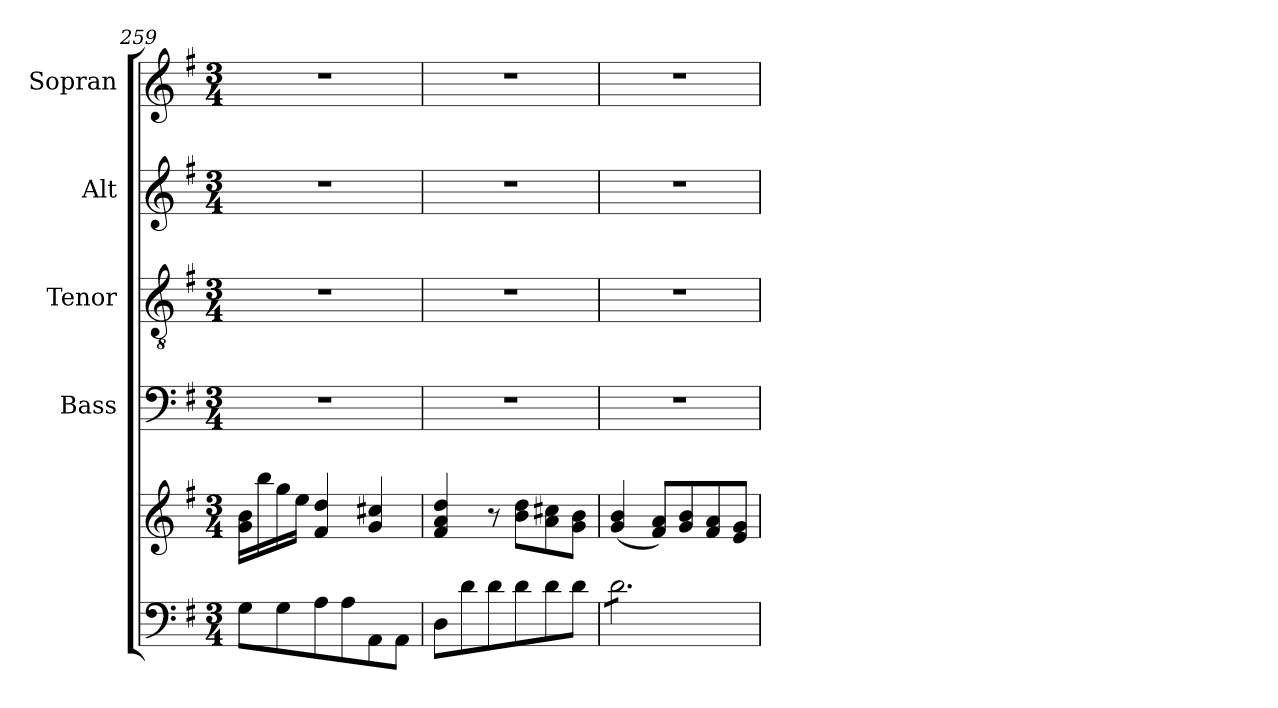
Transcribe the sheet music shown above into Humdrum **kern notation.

**kern	**kern	**kern	**kern	**kern	**kern
*part5	*part5	*part4	*part3	*part2	*part1
*staff6	*staff5	*staff4	*staff3	*staff2	*staff1
*	*	*I"Bass	*I"Tenor	*I"Alt	*I"Sopran
*	*	*I'B.	*I'T.	*I'A.	*I'S.
*clefF4	*clefG2	*clefF4	*clefGv2	*clefG2	*clefG2
*k[f#]	*k[f#]	*k[f#]	*k[f#]	*k[f#]	*k[f#]
*G:	*G:	*G:	*G:	*G:	*G:
*M3/4	*M3/4	*M3/4	*M3/4	*M3/4	*M3/4
=259	=259	=259	=259	=259	=259
8G\L	16g\ 16b\LL	2.r	2.r	2.r	2.r
.	16bb\	.	.	.	.
8G\	16gg\	.	.	.	.
.	16ee\JJ	.	.	.	.
8A\	4f#/ 4dd/	.	.	.	.
8A\	.	.	.	.	.
8AA\	4g/ 4cc#X/	.	.	.	.
8AA\J	.	.	.	.	.
=260	=260	=260	=260	=260	=260
8D\L	4f#/ 4a/ 4dd/	2.r	2.r	2.r	2.r
8d\	.	.	.	.	.
8d\	8r	.	.	.	.
8d\	8b\ 8dd\L	.	.	.	.
8d\	8a\ 8cc#X\	.	.	.	.
8d\J	8g\ 8b\J	.	.	.	.
=261	=261	=261	=261	=261	=261
*tremolo	*	*	*	*	*
8d\L	(<4g/ 4b/	2.r	2.r	2.r	2.r
8d\	.	.	.	.	.
8d\	8f#/ 8a/L)	.	.	.	.
8d\	8g/ 8b/	.	.	.	.
8d\	8f#/ 8a/	.	.	.	.
8d\J	8e/ 8g/J	.	.	.	.
*Xtremolo	*	*	*	*	*
=	=	=	=	=	=
*-	*-	*-	*-	*-	*-
